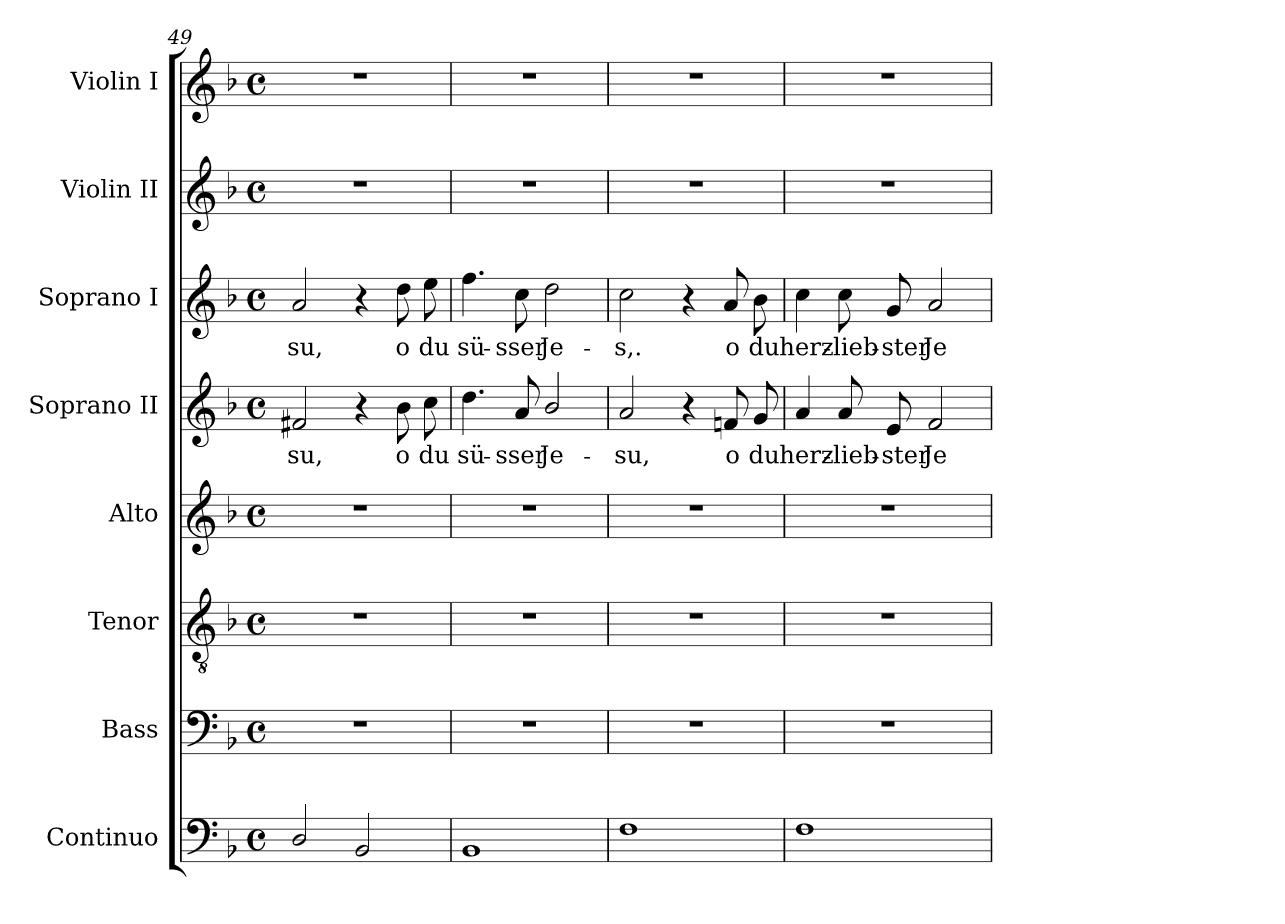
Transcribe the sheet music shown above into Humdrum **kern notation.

**kern	**kern	**kern	**kern	**kern	**text	**kern	**text	**kern	**kern
*part8	*part7	*part6	*part5	*part4	*part4	*part3	*part3	*part2	*part1
*staff8	*staff7	*staff6	*staff5	*staff4	*staff4	*staff3	*staff3	*staff2	*staff1
*I"Continuo	*I"Bass	*I"Tenor	*I"Alto	*I"Soprano II	*	*I"Soprano I	*	*I"Violin II	*I"Violin I
*	*I'B	*I'T	*I'A	*I'S II	*	*I'S I	*	*I'Vn II	*I'Vn I
!!LO:LB:g=z
*clefF4	*clefF4	*clefGv2	*clefG2	*clefG2	*	*clefG2	*	*clefG2	*clefG2
*k[b-]	*k[b-]	*k[b-]	*k[b-]	*k[b-]	*	*k[b-]	*	*k[b-]	*k[b-]
*F:	*F:	*F:	*F:	*F:	*	*F:	*	*F:	*F:
*M4/4	*M4/4	*M4/4	*M4/4	*M4/4	*	*M4/4	*	*M4/4	*M4/4
*met(c)	*met(c)	*met(c)	*met(c)	*met(c)	*	*met(c)	*	*met(c)	*met(c)
=49	=49	=49	=49	=49	=49	=49	=49	=49	=49
!	!	!	!	!	!LO:LY:b	!	!LO:LY:b	!	!
2D/	1r	1r	1r	2f#X	-su,	2a	-su,	1r	1r
2BB-	.	.	.	4r	.	4r	.	.	.
!	!	!	!	!	!LO:LY:b	!	!LO:LY:b	!	!
.	.	.	.	8b-	o	8dd	o	.	.
!	!	!	!	!	!LO:LY:b	!	!LO:LY:b	!	!
.	.	.	.	8cc	du	8ee	du	.	.
=50	=50	=50	=50	=50	=50	=50	=50	=50	=50
!	!	!	!	!	!LO:LY:b	!	!LO:LY:b	!	!
1BB-	1r	1r	1r	4.dd	sü-	4.ff	sü-	1r	1r
!	!	!	!	!	!LO:LY:b	!	!LO:LY:b	!	!
.	.	.	.	8a	-sser	8cc	-sser	.	.
!	!	!	!	!	!LO:LY:b	!	!LO:LY:b	!	!
.	.	.	.	2b-/	Je-	2dd	Je-	.	.
=51	=51	=51	=51	=51	=51	=51	=51	=51	=51
!	!	!	!	!	!LO:LY:b	!	!LO:LY:b	!	!
1F	1r	1r	1r	2a	-su,	2cc	-s,.	1r	1r
.	.	.	.	4r	.	4r	.	.	.
!	!	!	!	!	!LO:LY:b	!	!LO:LY:b	!	!
.	.	.	.	8fn	o	8a	o	.	.
!	!	!	!	!	!LO:LY:b	!	!LO:LY:b	!	!
.	.	.	.	8g	du	8b-	du	.	.
=52	=52	=52	=52	=52	=52	=52	=52	=52	=52
!	!	!	!	!	!LO:LY:b	!	!LO:LY:b	!	!
1F	1r	1r	1r	4a	herz-	4cc	herz-	1r	1r
!	!	!	!	!	!LO:LY:b	!	!LO:LY:b	!	!
.	.	.	.	8a	-lieb-	8cc	-lieb-	.	.
!	!	!	!	!	!LO:LY:b	!	!LO:LY:b	!	!
.	.	.	.	8e	-ster	8g	-ster	.	.
!	!	!	!	!	!LO:LY:b	!	!LO:LY:b	!	!
.	.	.	.	2f	Je-	2a	Je-	.	.
=	=	=	=	=	=	=	=	=	=
*-	*-	*-	*-	*-	*-	*-	*-	*-	*-
